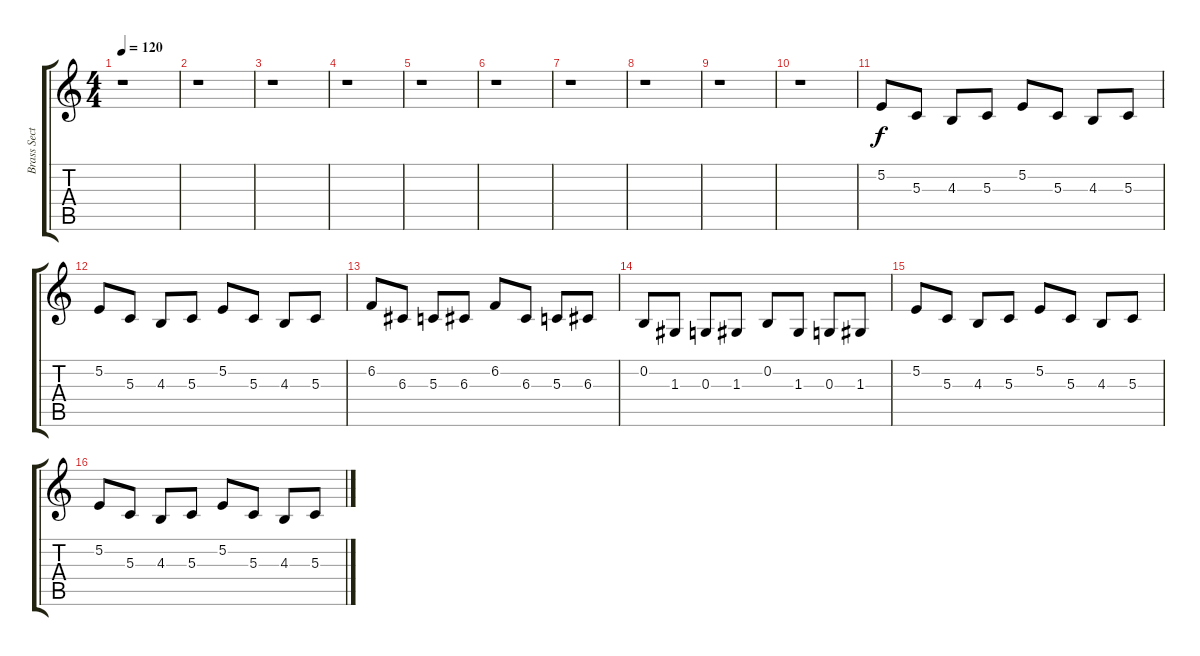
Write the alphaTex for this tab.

\track ("Brass Section" "Brass Sect") {instrument brasssection}
\staff {score tabs}
\tuning (E4 B3 G3 D3 A2 E2) {hide}
\ts (4 4)
\tempo 120
\clef g2
\ks c
r.1{dy f} |
r.1 |
r.1 |
r.1 |
r.1 |
r.1 |
r.1 |
r.1 |
r.1 |
r.1 |
5.2.8{balance 0} 5.3.8 4.3.8 5.3.8 5.2.8{balance 16} 5.3.8 4.3.8 5.3.8 |
5.2.8{balance 0} 5.3.8 4.3.8 5.3.8 5.2.8{balance 16} 5.3.8 4.3.8 5.3.8 |
6.2.8{balance 0} 6.3.8 5.3.8 6.3.8 6.2.8{balance 16} 6.3.8 5.3.8 6.3.8 |
0.2.8{balance 0} 1.3.8 0.3.8 1.3.8 0.2.8{balance 16} 1.3.8 0.3.8 1.3.8 |
5.2.8{balance 0} 5.3.8 4.3.8 5.3.8 5.2.8{balance 16} 5.3.8 4.3.8 5.3.8 |
5.2.8{balance 0} 5.3.8 4.3.8 5.3.8 5.2.8{balance 16} 5.3.8 4.3.8 5.3.8
